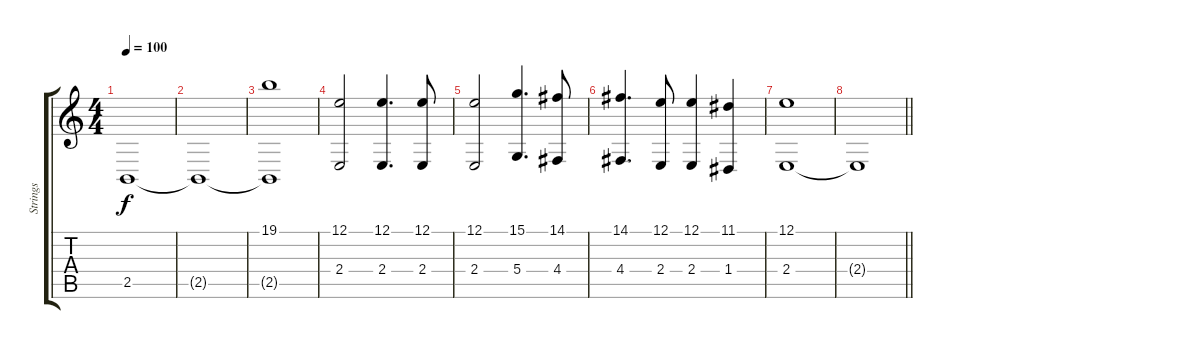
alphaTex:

\track ("Strings" "Strings") {instrument stringensemble1}
\staff {score tabs}
\tuning (E4 B3 G3 D3 A2 E2) {hide}
\ts (4 4)
\tempo 100
\clef g2
\ks c
2.5{t}.1{dy f} |
2.5{t}.1 |
(19.1 2.5{t}).1 |
(12.1 2.4).2 (12.1 2.4).4{d} (12.1 2.4).8 |
(12.1 2.4).2 (15.1 5.4).4{d} (14.1 4.4).8 |
(14.1 4.4).4{d} (12.1 2.4).8 (12.1 2.4).4 (11.1 1.4).4 |
(12.1 2.4).1 |
\barLineRight lightlight
2.4{t}.1
